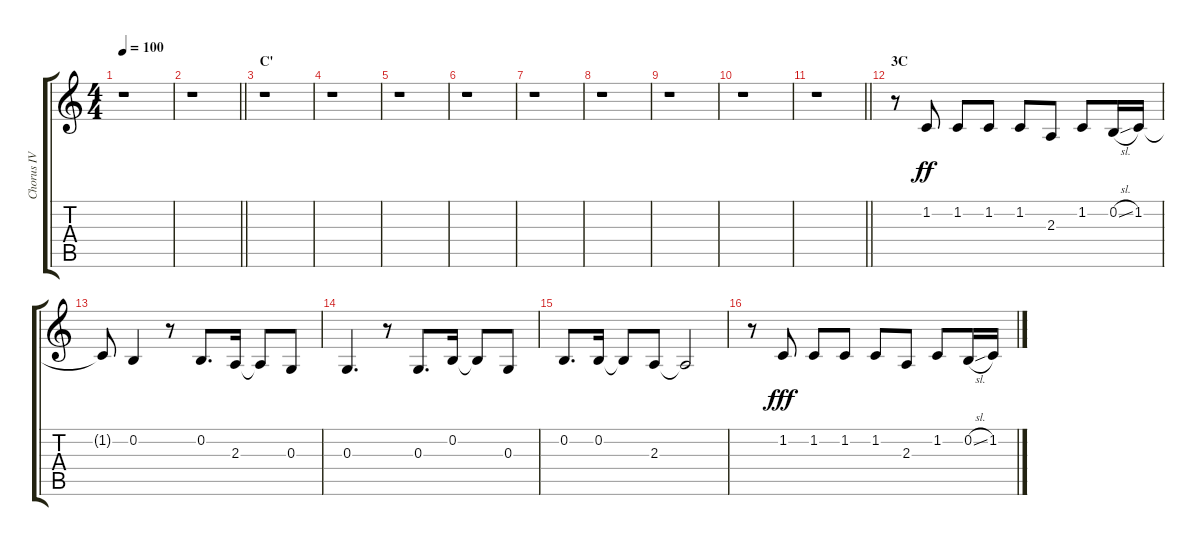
\track ("Chorus IV" "Chorus IV") {instrument voiceoohs}
\staff {score tabs}
\tuning (E4 B3 G3 D3 A2 E2) {hide}
\ts (4 4)
\tempo 100
\clef g2
\ks c
r.1{dy ff} |
\barLineRight lightlight
r.1 |
\section ("" "C'")
r.1 |
r.1 |
r.1 |
r.1 |
r.1 |
r.1 |
r.1 |
r.1 |
\barLineRight lightlight
r.1 |
\section ("" "3C")
r.8 1.2.8 1.2.8 1.2.8 1.2.8 2.3.8 1.2.8 0.2{sl}.16 1.2.16 |
1.2{t}.8 0.2.4 r.8 0.2.8{d} 2.3.16 2.3{t}.8 0.3.8 |
0.3.4{d} r.8 0.3.8{d} 0.2.16 0.2{t}.8 0.3.8 |
0.2.8{d} 0.2.16 0.2{t}.8 2.3.8 2.3{t}.2 |
r.8 1.2.8{dy fff} 1.2.8 1.2.8 1.2.8 2.3.8 1.2.8 0.2{sl}.16 1.2.16
